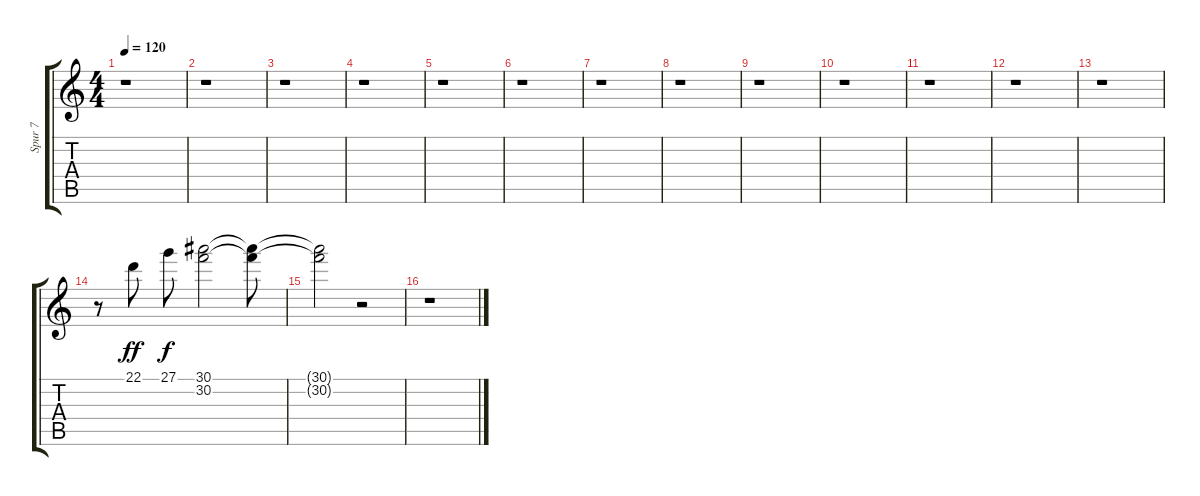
\track ("Spur 7" "Spur 7") {instrument fx3crystal}
\staff {score tabs}
\tuning (E4 B3 G3 D3 A2 E2) {hide}
\ts (4 4)
\tempo 120
\clef g2
\ks c
r.1{dy f} |
r.1 |
r.1 |
r.1 |
r.1 |
r.1 |
r.1 |
r.1 |
r.1 |
r.1 |
r.1 |
r.1 |
r.1 |
r.8 22.1.8{dy ff} 27.1.8{dy f} (30.1 30.2).2 (30.1{t} 30.2{t}).8 |
(30.1{t} 30.2{t}).2 r.2 |
r.1
